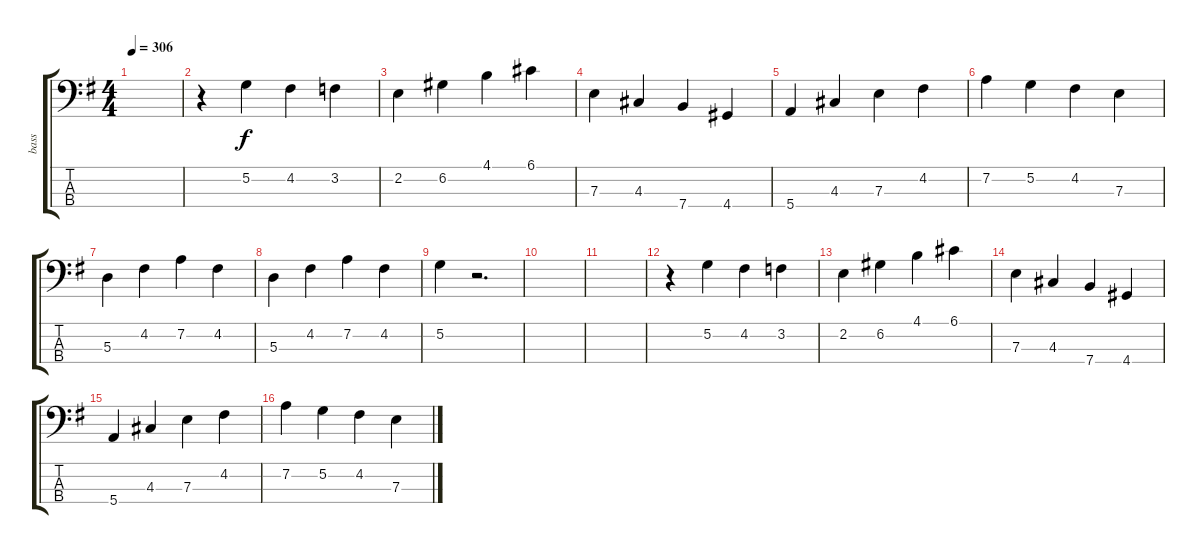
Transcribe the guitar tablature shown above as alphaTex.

\track ("bass" "bass") {instrument electricbassfinger}
\staff {score tabs}
\tuning (G2 D2 A1 E1) {hide}
\ts (4 4)
\tempo 306
\clef f4
\ks g
|
r.4 5.2.4 4.2.4 3.2.4 |
2.2.4 6.2.4 4.1.4 6.1.4 |
7.3.4 4.3.4 7.4.4 4.4.4 |
5.4.4 4.3.4 7.3.4 4.2.4 |
7.2.4 5.2.4 4.2.4 7.3.4 |
5.3.4 4.2.4 7.2.4 4.2.4 |
5.3.4 4.2.4 7.2.4 4.2.4 |
5.2.4 r.2{d} |
|
|
r.4 5.2.4 4.2.4 3.2.4 |
2.2.4 6.2.4 4.1.4 6.1.4 |
7.3.4 4.3.4 7.4.4 4.4.4 |
5.4.4 4.3.4 7.3.4 4.2.4 |
7.2.4 5.2.4 4.2.4 7.3.4
